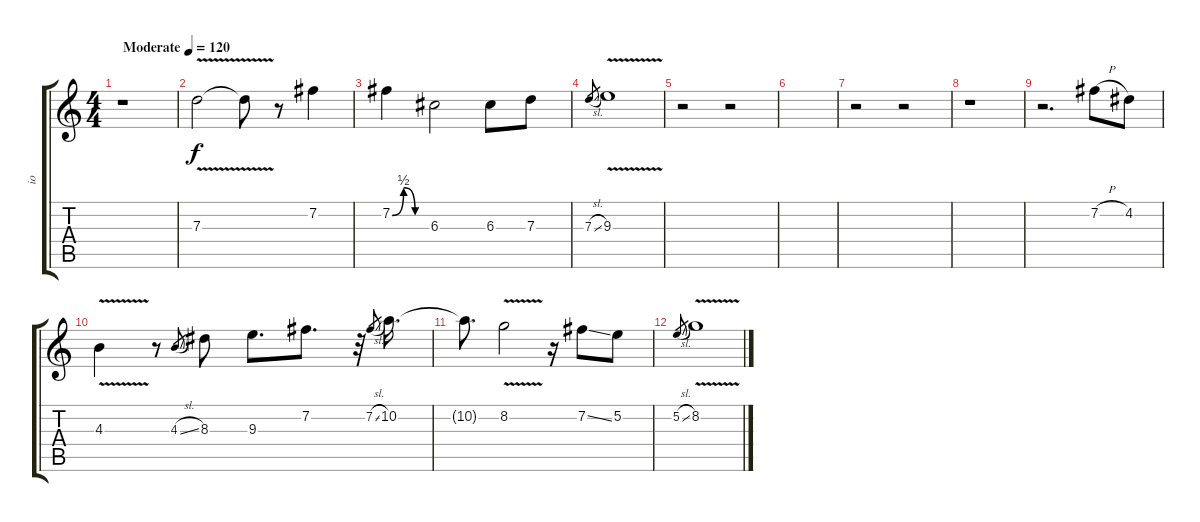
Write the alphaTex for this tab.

\track ("io" "io") {instrument overdrivenguitar}
\staff {score tabs}
\tuning (E4 B3 G3 D3 A2 E2) {hide}
\ts (4 4)
\tempo (120 "Moderate")
\clef g2
\ks c
r.1{dy f instrument overdrivenguitar} |
7.3{v}.2 7.3{t}.8 r.8 7.2.4 |
7.2{be (custom 0 0 20 2 40 0 60 0)}.4 6.3.2 6.3.8 7.3.8 |
7.3{sl}.8{gr} 9.3{v}.1 |
r.2 r.2 |
|
r.2 r.2 |
r.1 |
r.2{d} 7.2{h}.8 4.2.8 |
4.3{v}.4 r.8 4.3{sl}.8{gr} 8.3.8 9.3.8{d} 7.2.8{d} r.32 7.2{sl}.8{gr} 10.2.16{d} |
10.2{t}.8{d} 8.2{v}.2 r.16 7.2{ss}.8 5.2.8 |
5.2{sl}.8{gr} 8.2{v}.1
